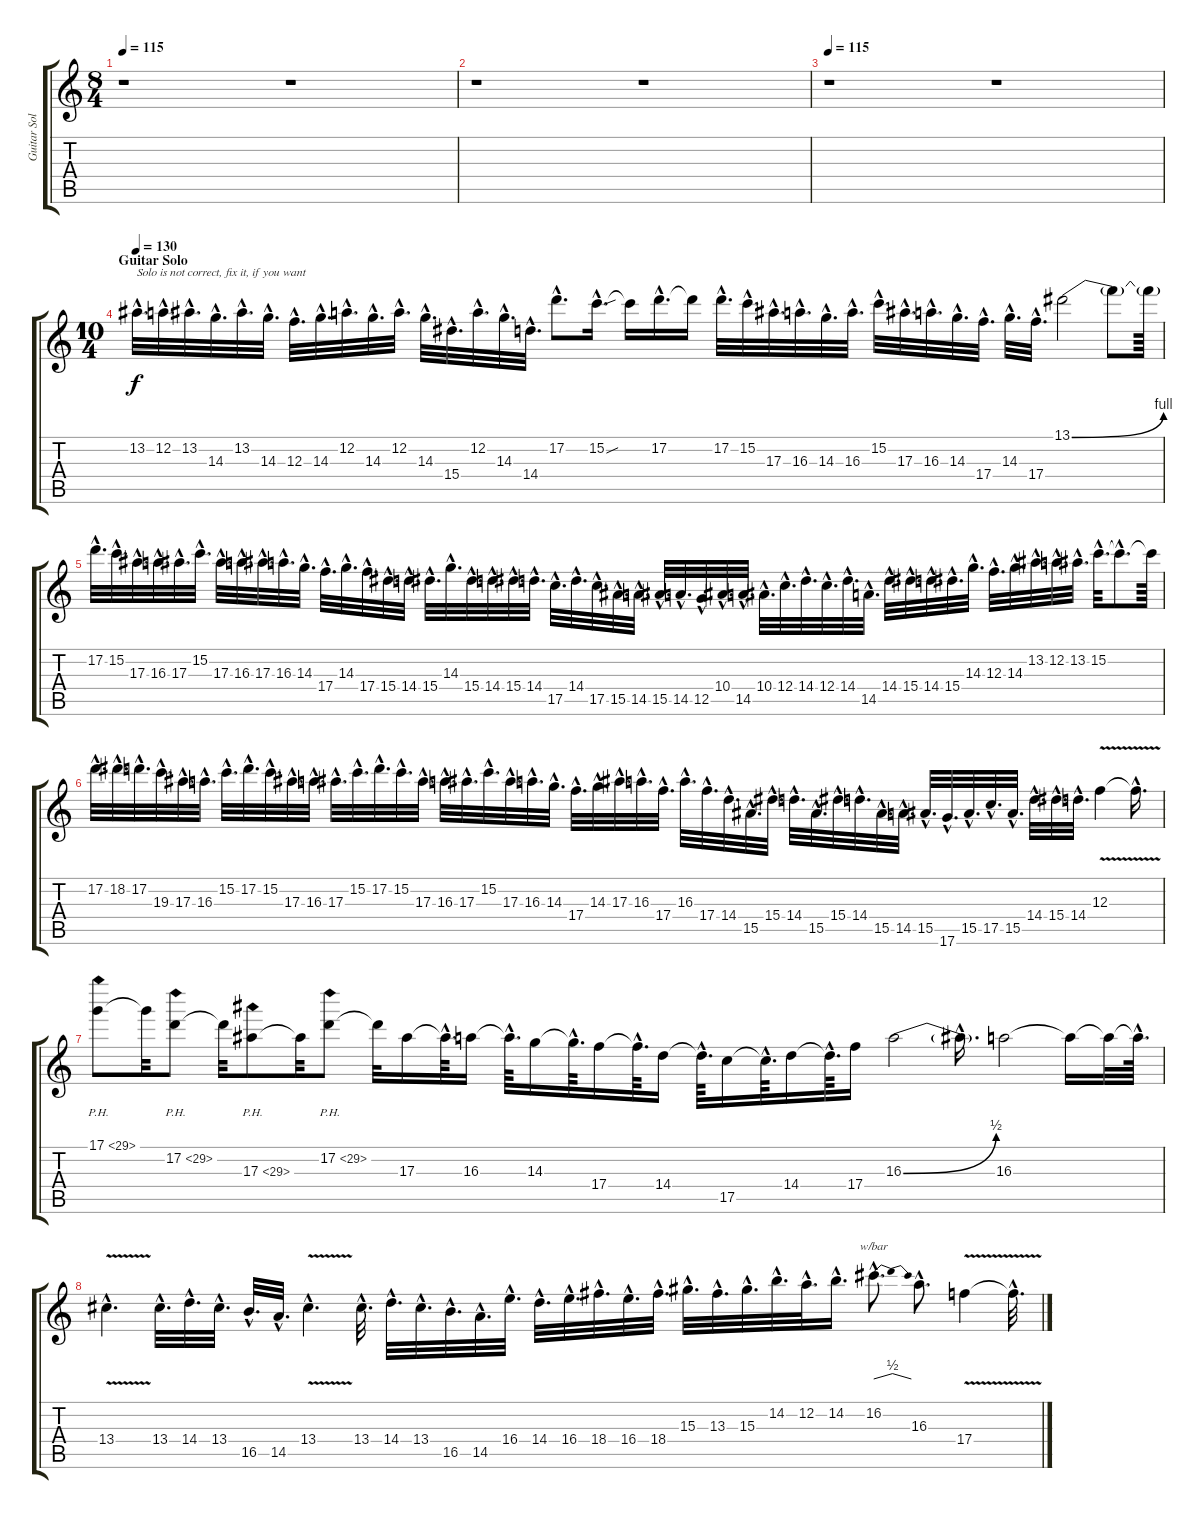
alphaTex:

\track ("Guitar Solo" "Guitar Sol") {instrument overdrivenguitar}
\staff {score tabs}
\tuning (D4 A3 F3 C3 G2 D2) {hide}
\ts (8 4)
\tempo 115
\clef g2
\ks c
r.1{dy f} r.1 |
r.1 r.1 |
\tempo 115
r.1 r.1 |
\ts (10 4)
\section ("" "Guitar Solo")
\tempo 130
13.2{hac}.32{d txt "Solo is not correct, fix it, if you want"} 12.2{hac}.32{d} 13.2{hac}.32{d} 14.3{hac}.32{d} 13.2{hac}.32{d} 14.3{hac}.32{d} 12.3{hac}.32{d} 14.3{hac}.32{d} 12.2{hac}.32{d} 14.3{hac}.32{d} 12.2{hac}.32{d} 14.3{hac}.32{d} 15.4{hac}.32{d} 12.2{hac}.32{d} 14.3{hac}.32{d} 14.4{hac}.32{d} 17.2{hac}.8{d} 15.2{sou hac}.16{d} 15.2{t}.16 17.2{hac}.16{d} 17.2{t}.16 17.2{hac}.32{d} 15.2{hac}.32{d} 17.3{hac}.32{d} 16.3{hac}.32{d} 14.3{hac}.32{d} 16.3{hac}.32{d} 15.2{hac}.32{d} 17.3{hac}.32{d} 16.3{hac}.32{d} 14.3{hac}.32{d} 17.4{hac}.32{d} 14.3{hac}.32{d} 17.4{hac}.32{d} 13.1{be (bend 0 0 60 4)}.2 13.1{t}.8 13.1{t}.64 |
17.2{hac}.32{d} 15.2{hac}.32{d} 17.3{hac}.32{d} 16.3{hac}.32{d} 17.3{hac}.32{d} 15.2{hac}.32{d} 17.3{hac}.32{d} 16.3{hac}.32{d} 17.3{hac}.32{d} 16.3{hac}.32{d} 14.3{hac}.32{d} 17.4{hac}.32{d} 14.3{hac}.32{d} 17.4{hac}.32{d} 15.4{hac}.32{d} 14.4{hac}.32{d} 15.4{hac}.32{d} 14.3{hac}.32{d} 15.4{hac}.32{d} 14.4{hac}.32{d} 15.4{hac}.32{d} 14.4{hac}.32{d} 17.5{hac}.32{d} 14.4{hac}.32{d} 17.5{hac}.32{d} 15.5{hac}.32{d} 14.5{hac}.32{d} 15.5{hac}.32{d} 14.5{hac}.32{d} 12.5{hac}.32{d} 10.4{hac}.32{d} 14.5{hac}.32{d} 10.4{hac}.32{d} 12.4{hac}.32{d} 14.4{hac}.32{d} 12.4{hac}.32{d} 14.4{hac}.32{d} 14.5{hac}.32{d} 14.4{hac}.32{d} 15.4{hac}.32{d} 14.4{hac}.32{d} 15.4{hac}.32{d} 14.3{hac}.32{d} 12.3{hac}.32{d} 14.3{hac}.32{d} 13.2{hac}.32{d} 12.2{hac}.32{d} 13.2{hac}.32{d} 15.2{hac}.32{d} 15.2{hac t}.8{d} 15.2{t}.64 |
17.2{hac}.32{d} 18.2{hac}.32{d} 17.2{hac}.32{d} 19.3{hac}.32{d} 17.3{hac}.32{d} 16.3{hac}.32{d} 15.2{hac}.32{d} 17.2{hac}.32{d} 15.2{hac}.32{d} 17.3{hac}.32{d} 16.3{hac}.32{d} 17.3{hac}.32{d} 15.2{hac}.32{d} 17.2{hac}.32{d} 15.2{hac}.32{d} 17.3{hac}.32{d} 16.3{hac}.32{d} 17.3{hac}.32{d} 15.2{hac}.32{d} 17.3{hac}.32{d} 16.3{hac}.32{d} 14.3{hac}.32{d} 17.4{hac}.32{d} 14.3{hac}.32{d} 17.3{hac}.32{d} 16.3{hac}.32{d} 17.4{hac}.32{d} 16.3{hac}.32{d} 17.4{hac}.32{d} 14.4{hac}.32{d} 15.5{hac}.32{d} 15.4{hac}.32{d} 14.4{hac}.32{d} 15.5{hac}.32{d} 15.4{hac}.32{d} 14.4{hac}.32{d} 15.5{hac}.32{d} 14.5{hac}.32{d} 15.5{hac}.32{d} 17.6{hac}.32{d} 15.5{hac}.32{d} 17.5{hac}.32{d} 15.5{hac}.32{d} 14.4{hac}.32{d} 15.4{hac}.32{d} 14.4{hac}.32{d} 12.3{v}.4 12.3{hac t}.16{d} |
17.1{ph 12}.8 17.1{t}.32 17.2{ph 12}.8 17.2{t}.32 17.3{ph 12}.8 17.3{t}.32 17.2{ph 12}.8 17.2{t}.32 17.3.16 17.3{hac t}.64{d} 16.3.16 16.3{hac t}.64{d} 14.3.16 14.3{hac t}.64{d} 17.4.16 17.4{hac t}.64{d} 14.4.16 14.4{hac t}.64{d} 17.5.16 17.5{hac t}.64{d} 14.4.16 14.4{hac t}.64{d} 17.4.16 16.3{be (bend 0 0 60 2)}.2 16.3{hac t}.16{d} 16.3.2 16.3{t}.16 16.3{t}.32 16.3{hac t}.64{d} |
13.4{v hac}.4{d} 13.4{hac}.32{d} 14.4{hac}.32{d} 13.4{hac}.32{d} 16.5{hac}.32{d} 14.5{hac}.32{d} 13.4{v hac}.4{d} 13.4{hac}.32{d} 14.4{hac}.32{d} 13.4{hac}.32{d} 16.5{hac}.32{d} 14.5{hac}.32{d} 16.4{hac}.32{d} 14.4{hac}.32{d} 16.4{hac}.32{d} 18.4{hac}.32{d} 16.4{hac}.32{d} 18.4{hac}.32{d} 15.3{hac}.32{d} 13.3{hac}.32{d} 15.3{hac}.32{d} 14.2{hac}.32{d} 12.2{hac}.32{d} 14.2{hac}.16{d} 16.2{hac}.8{d tbe (dip default 0 0 30 2 60 0)} 16.3{hac}.8{d} 17.4{v}.4 17.4{hac t}.32{d}
